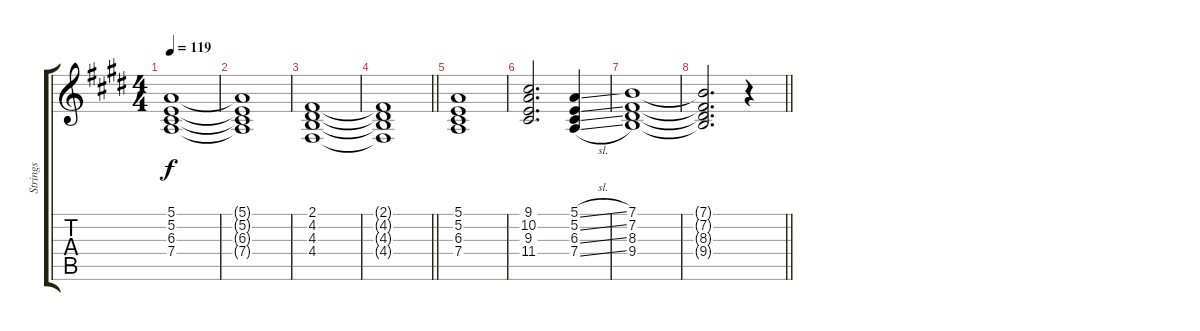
\track ("Strings" "Strings") {instrument stringensemble1}
\staff {score tabs}
\tuning (E4 B3 G3 D3 A2 E2) {hide}
\ts (4 4)
\tempo 119
\clef g2
\ks e
(5.1 5.2 6.3 7.4).1{dy f} |
(5.1{t} 5.2{t} 6.3{t} 7.4{t}).1 |
(2.1 4.2 4.3 4.4).1 |
\barLineRight lightlight
(2.1{t} 4.2{t} 4.3{t} 4.4{t}).1 |
(5.1 5.2 6.3 7.4).1 |
(9.1 10.2 9.3 11.4).2{d} (5.1{sl} 5.2{sl} 6.3{sl} 7.4{sl}).4 |
(7.1 7.2 8.3 9.4).1 |
\barLineRight lightlight
(7.1{t} 7.2{t} 8.3{t} 9.4{t}).2{d} r.4
